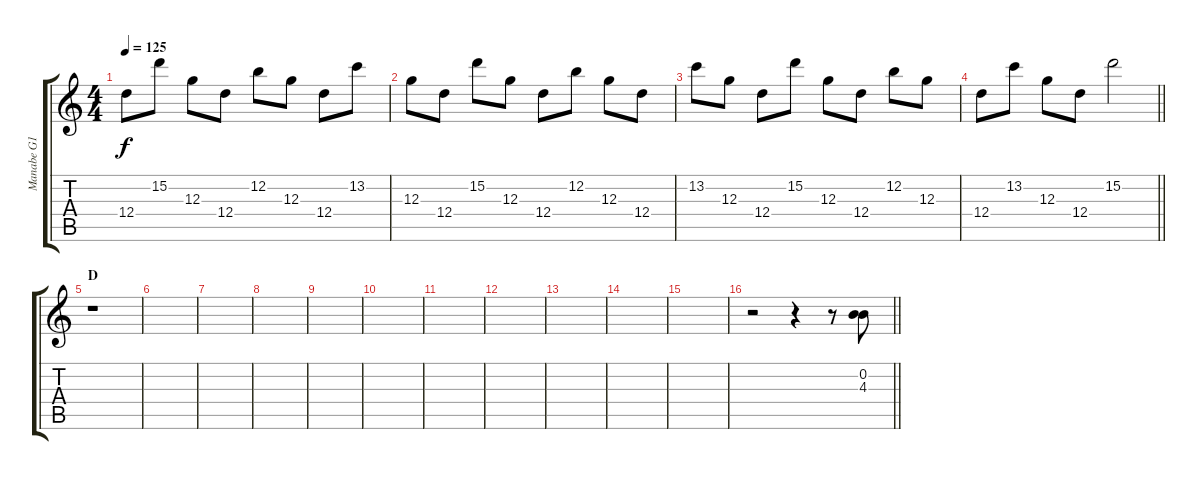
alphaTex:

\track ("Manabe G1" "Manabe G1") {instrument overdrivenguitar}
\staff {score tabs}
\tuning (E4 B3 G3 D3 A2 E2) {hide}
\ts (4 4)
\tempo 125
\clef g2
\ks c
12.4.8{dy f} 15.2.8 12.3.8 12.4.8 12.2.8 12.3.8 12.4.8 13.2.8 |
12.3.8 12.4.8 15.2.8 12.3.8 12.4.8 12.2.8 12.3.8 12.4.8 |
13.2.8 12.3.8 12.4.8 15.2.8 12.3.8 12.4.8 12.2.8 12.3.8 |
\barLineRight lightlight
12.4.8 13.2.8 12.3.8 12.4.8 15.2.2 |
\section ("" "D")
r.1{volume 12} |
|
|
|
|
|
|
|
|
|
|
\barLineRight lightlight
r.2 r.4 r.8 (0.2 4.3).8
